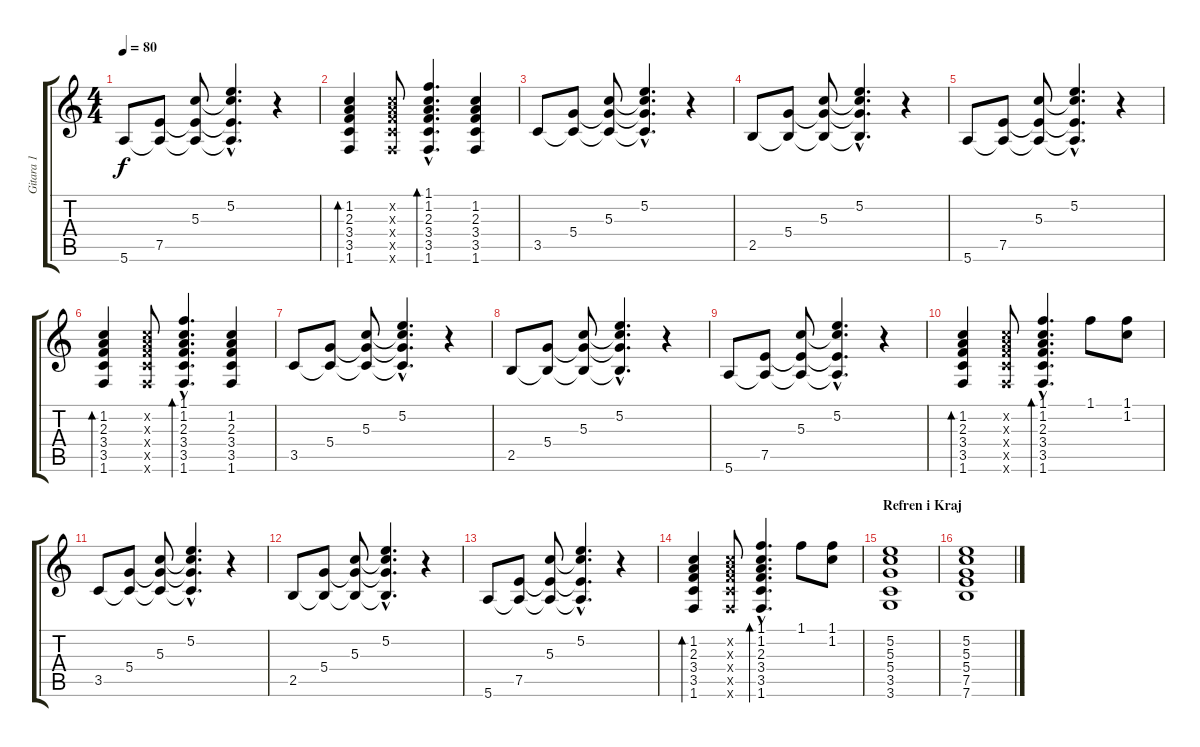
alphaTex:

\track ("Gitara 1" "Gitara 1") {instrument electricguitarjazz}
\staff {score tabs}
\tuning (E4 B3 G3 D3 A2 E2) {hide}
\ts (4 4)
\tempo 80
\clef g2
\ks c
5.6.8{dy f} (7.5 5.6{t}).8 (5.3 7.5{t} 5.6{t}).8 (5.2{hac} 5.3{hac t} 7.5{hac t} 5.6{hac t}).4{d} r.4 |
(1.2 2.3 3.4 3.5 1.6).4{bd 120} (1.2{x} 2.3{x} 3.4{x} 3.5{x} 1.6{x}).8 (1.1{hac} 1.2{hac} 2.3{hac} 3.4{hac} 3.5{hac} 1.6{hac}).4{d bd 120} (1.2 2.3 3.4 3.5 1.6).4 |
3.5.8 (5.4 3.5{t}).8 (5.3 5.4{t} 3.5{t}).8 (5.2{hac} 5.3{hac t} 5.4{hac t} 3.5{hac t}).4{d} r.4 |
2.5.8 (5.4 2.5{t}).8 (5.3 5.4{t} 2.5{t}).8 (5.2{hac} 5.3{hac t} 5.4{hac t} 2.5{hac t}).4{d} r.4 |
5.6.8 (7.5 5.6{t}).8 (5.3 7.5{t} 5.6{t}).8 (5.2{hac} 5.3{hac t} 7.5{hac t} 5.6{hac t}).4{d} r.4 |
(1.2 2.3 3.4 3.5 1.6).4{bd 120} (1.2{x} 2.3{x} 3.4{x} 3.5{x} 1.6{x}).8 (1.1{hac} 1.2{hac} 2.3{hac} 3.4{hac} 3.5{hac} 1.6{hac}).4{d bd 120} (1.2 2.3 3.4 3.5 1.6).4 |
3.5.8 (5.4 3.5{t}).8 (5.3 5.4{t} 3.5{t}).8 (5.2{hac} 5.3{hac t} 5.4{hac t} 3.5{hac t}).4{d} r.4 |
2.5.8 (5.4 2.5{t}).8 (5.3 5.4{t} 2.5{t}).8 (5.2{hac} 5.3{hac t} 5.4{hac t} 2.5{hac t}).4{d} r.4 |
5.6.8 (7.5 5.6{t}).8 (5.3 7.5{t} 5.6{t}).8 (5.2{hac} 5.3{hac t} 7.5{hac t} 5.6{hac t}).4{d} r.4 |
(1.2 2.3 3.4 3.5 1.6).4{bd 120} (1.2{x} 2.3{x} 3.4{x} 3.5{x} 1.6{x}).8 (1.1{hac} 1.2{hac} 2.3{hac} 3.4{hac} 3.5{hac} 1.6{hac}).4{d bd 120} 1.1.8 (1.1 1.2).8 |
3.5.8 (5.4 3.5{t}).8 (5.3 5.4{t} 3.5{t}).8 (5.2{hac} 5.3{hac t} 5.4{hac t} 3.5{hac t}).4{d} r.4 |
2.5.8 (5.4 2.5{t}).8 (5.3 5.4{t} 2.5{t}).8 (5.2{hac} 5.3{hac t} 5.4{hac t} 2.5{hac t}).4{d} r.4 |
5.6.8 (7.5 5.6{t}).8 (5.3 7.5{t} 5.6{t}).8 (5.2{hac} 5.3{hac t} 7.5{hac t} 5.6{hac t}).4{d} r.4 |
(1.2 2.3 3.4 3.5 1.6).4{bd 120} (1.2{x} 2.3{x} 3.4{x} 3.5{x} 1.6{x}).8 (1.1{hac} 1.2{hac} 2.3{hac} 3.4{hac} 3.5{hac} 1.6{hac}).4{d bd 120} 1.1.8 (1.1 1.2).8 |
\section ("" "Refren i Kraj")
(5.2 5.3 5.4 3.5 3.6).1 |
(5.2 5.3 5.4 7.5 7.6).1
